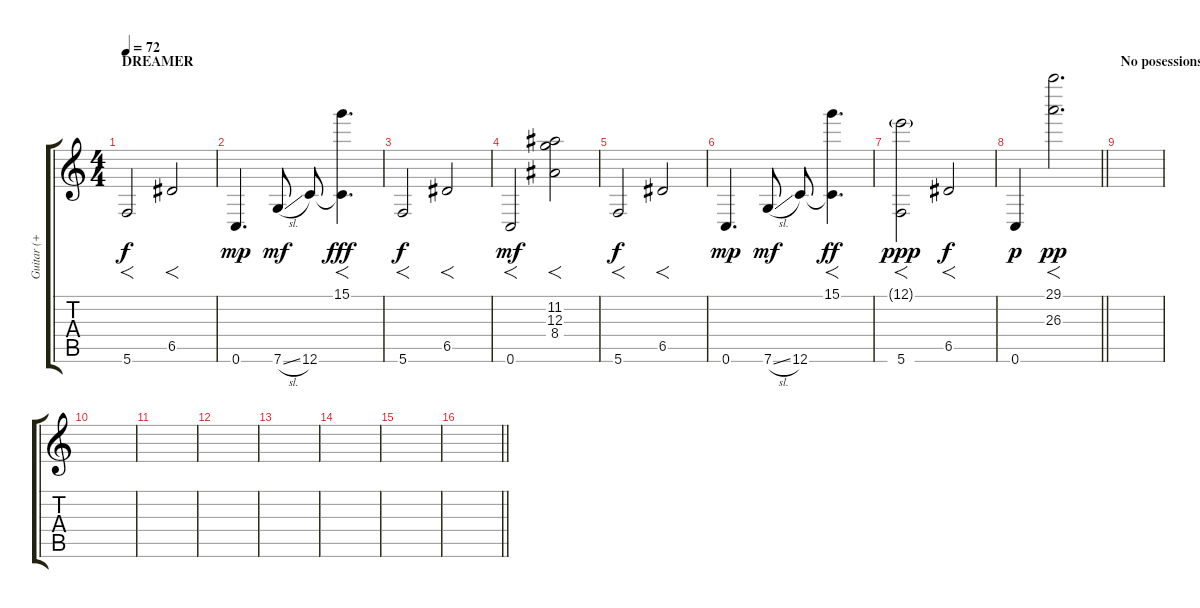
\track ("Guitar (+ FX)" "Guitar (+ ") {instrument electricguitarjazz}
\staff {score tabs}
\tuning (E4 B3 G3 D3 A2 C2) {hide}
\ts (4 4)
\section ("" "DREAMER")
\tempo 72
\clef g2
\ks c
5.6.2{f dy f instrument distortionguitar} 6.5.2{f} |
0.6.4{d dy mp} 7.6{sl}.8{dy mf balance 3 instrument fretlessbass} 12.6.8 (15.1 12.6{t}).4{f d dy fff} |
5.6.2{f dy f instrument distortionguitar} 6.5.2{f} |
0.6.2{f dy mf} (11.2 12.3 8.4).2{f balance 11 instrument electricpiano1} |
5.6.2{f dy f instrument distortionguitar} 6.5.2{f} |
0.6.4{d dy mp} 7.6{sl}.8{dy mf balance 4 instrument fretlessbass} 12.6.8 (15.1 12.6{t}).4{f d dy ff balance 8} |
(12.1{g} 5.6).2{f dy ppp instrument distortionguitar} 6.5.2{f dy f} |
\barLineRight lightlight
0.6.4{dy p} (29.1 26.3).2{f d dy pp instrument electricpiano1} |
\section ("" "No posessions")
|
|
|
|
|
|
|
\barLineRight lightlight
